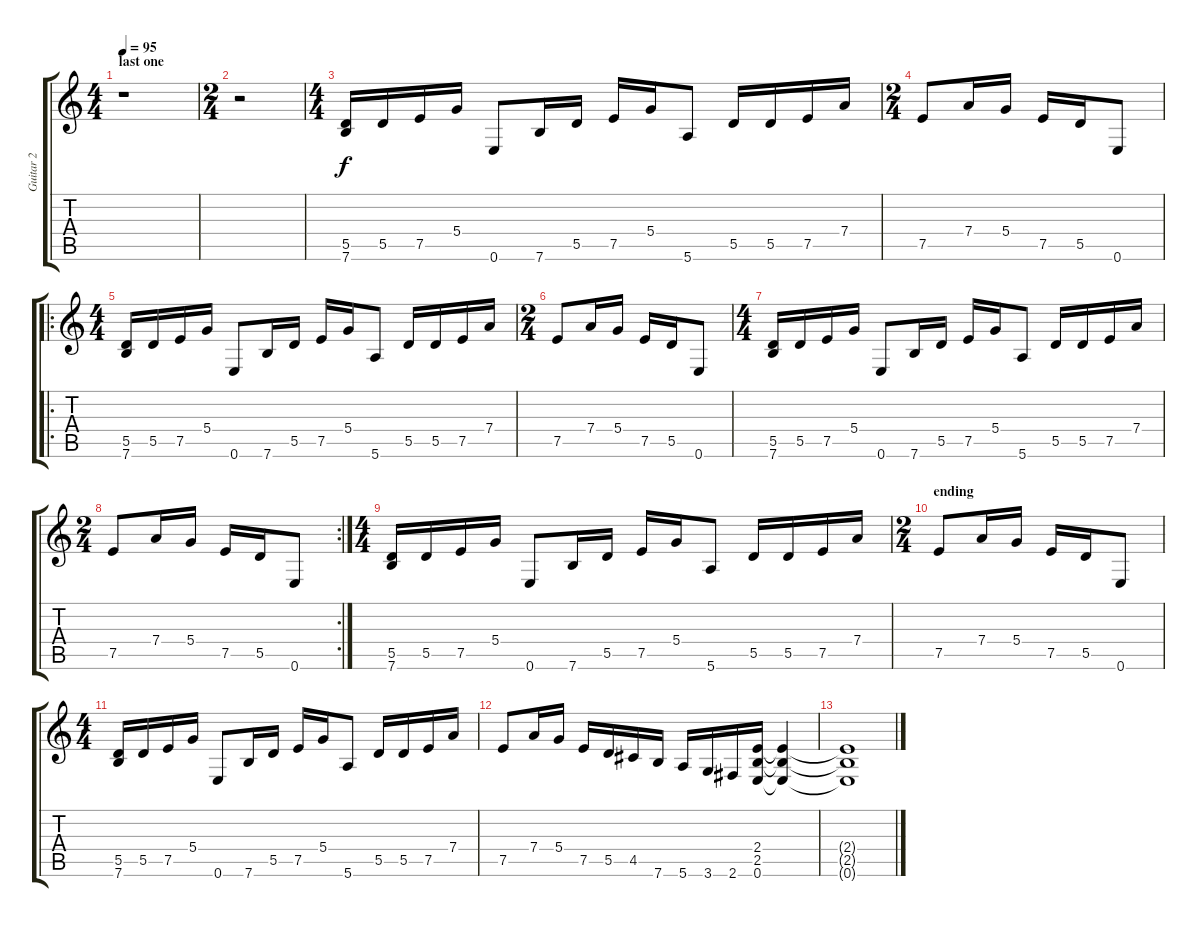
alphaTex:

\track ("Guitar 2" "Guitar 2") {instrument overdrivenguitar}
\staff {score tabs}
\tuning (E4 B3 G3 D3 A2 E2) {hide}
\ts (4 4)
\section ("" "last one")
\tempo 95
\clef g2
\ks c
r.1{dy f} |
\ts (2 4)
r.2 |
\ts (4 4)
(5.5 7.6).16 5.5.16 7.5.16 5.4.16 0.6.8 7.6.16 5.5.16 7.5.16 5.4.16 5.6.8 5.5.16 5.5.16 7.5.16 7.4.16 |
\ts (2 4)
7.5.8 7.4.16 5.4.16 7.5.16 5.5.16 0.6.8 |
\ro
\ts (4 4)
(5.5 7.6).16 5.5.16 7.5.16 5.4.16 0.6.8 7.6.16 5.5.16 7.5.16 5.4.16 5.6.8 5.5.16 5.5.16 7.5.16 7.4.16 |
\ts (2 4)
7.5.8 7.4.16 5.4.16 7.5.16 5.5.16 0.6.8 |
\ts (4 4)
(5.5 7.6).16 5.5.16 7.5.16 5.4.16 0.6.8 7.6.16 5.5.16 7.5.16 5.4.16 5.6.8 5.5.16 5.5.16 7.5.16 7.4.16 |
\rc 2
\ts (2 4)
7.5.8 7.4.16 5.4.16 7.5.16 5.5.16 0.6.8 |
\ts (4 4)
(5.5 7.6).16 5.5.16 7.5.16 5.4.16 0.6.8 7.6.16 5.5.16 7.5.16 5.4.16 5.6.8 5.5.16 5.5.16 7.5.16 7.4.16 |
\ts (2 4)
\section ("" "ending")
7.5.8 7.4.16 5.4.16 7.5.16 5.5.16 0.6.8 |
\ts (4 4)
(5.5 7.6).16 5.5.16 7.5.16 5.4.16 0.6.8 7.6.16 5.5.16 7.5.16 5.4.16 5.6.8 5.5.16 5.5.16 7.5.16 7.4.16 |
7.5.8 7.4.16 5.4.16 7.5.16 5.5.16 4.5.16 7.6.16 5.6.16 3.6.16 2.6.16 (2.4 2.5 0.6).16 (2.4{t} 2.5{t} 0.6{t}).4 |
(2.4{t} 2.5{t} 0.6{t}).1
